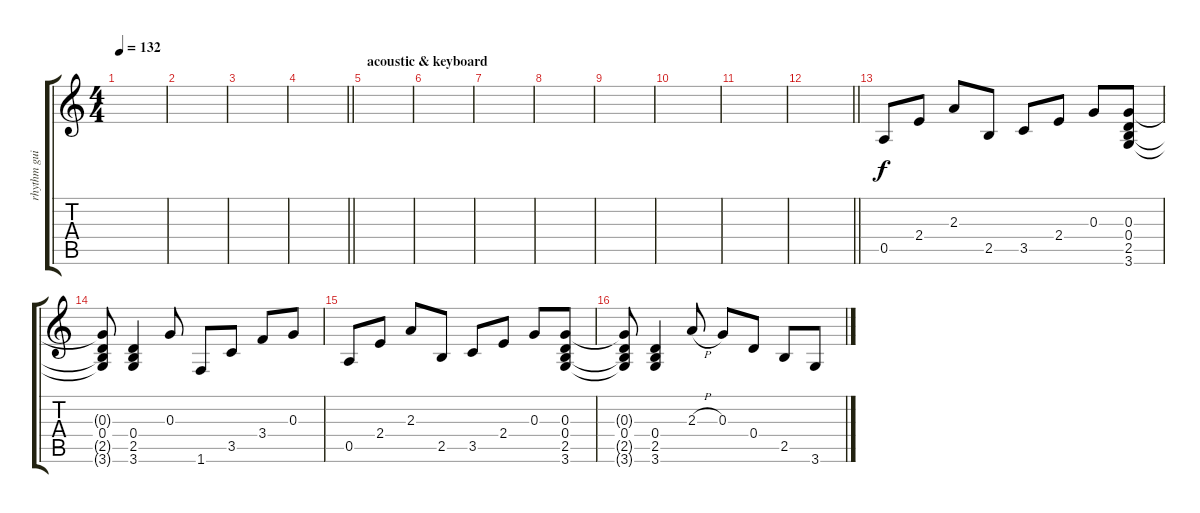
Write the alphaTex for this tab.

\track ("rhythm guitar" "rhythm gui") {instrument electricguitarmuted}
\staff {score tabs}
\tuning (E4 B3 G3 D3 A2 E2) {hide}
\ts (4 4)
\tempo 132
\clef g2
\ks c
|
|
|
\barLineRight lightlight
|
\section ("" "acoustic & keyboard")
|
|
|
|
|
|
|
\barLineRight lightlight
|
0.5.8 2.4.8 2.3.8 2.5.8 3.5.8 2.4.8 0.3.8 (0.3 0.4 2.5 3.6).8 |
(0.3{t} 0.4 2.5{t} 3.6{t}).8 (0.4 2.5 3.6).4 0.3.8 1.6.8 3.5.8 3.4.8 0.3.8 |
0.5.8 2.4.8 2.3.8 2.5.8 3.5.8 2.4.8 0.3.8 (0.3 0.4 2.5 3.6).8 |
(0.3{t} 0.4 2.5{t} 3.6{t}).8 (0.4 2.5 3.6).4 2.3{h}.8 0.3.8 0.4.8 2.5.8 3.6.8
